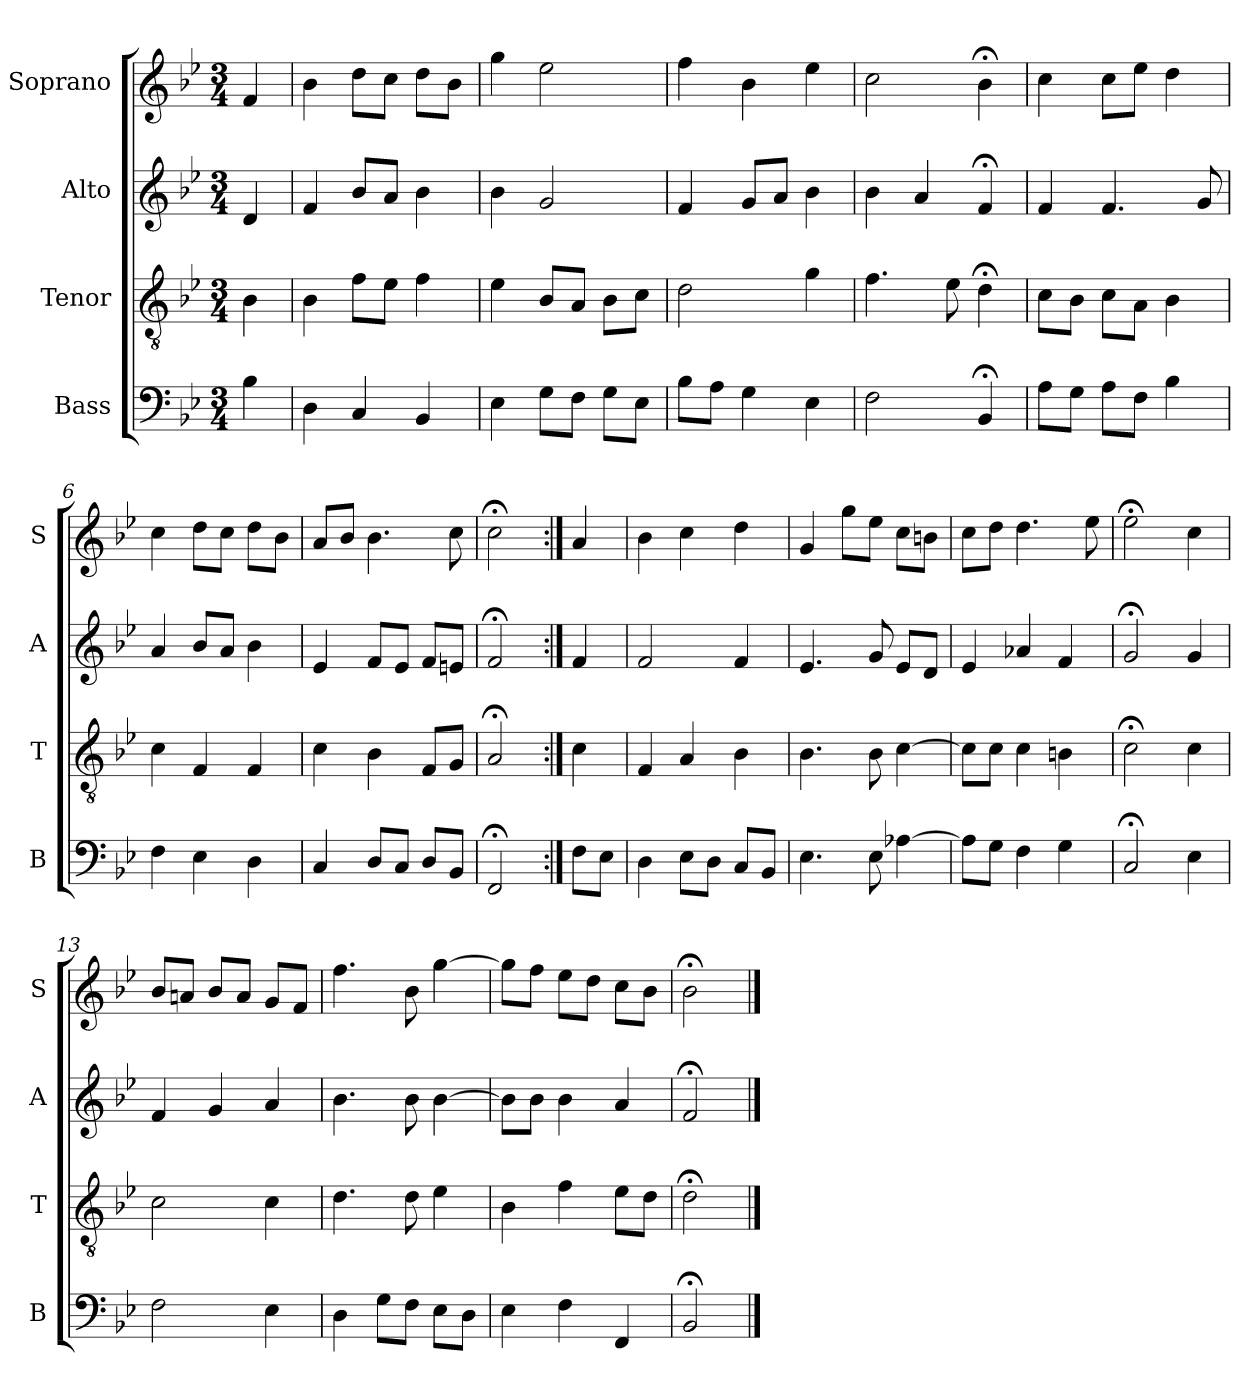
**kern	**kern	**kern	**kern
*part4	*part3	*part2	*part1
*staff4	*staff3	*staff2	*staff1
*I"Bass	*I"Tenor	*I"Alto	*I"Soprano
*I'B	*I'T	*I'A	*I'S
*clefF4	*clefGv2	*clefG2	*clefG2
*k[b-e-]	*k[b-e-]	*k[b-e-]	*k[b-e-]
*B-:	*B-:	*B-:	*B-:
*M3/4	*M3/4	*M3/4	*M3/4
*MM100	*MM100	*MM100	*MM100
=	=	=	=
4B-	4B-	4d	4f
=1	=1	=1	=1
4D	4B-	4f	4b-
4C	8fL	8b-L	8ddL
.	8e-J	8aJ	8ccJ
4BB-	4f	4b-	8ddL
.	.	.	8b-J
=2	=2	=2	=2
4E-	4e-	4b-	4gg
8GL	8B-L	2g	2ee-
8FJ	8AJ	.	.
8GL	8B-L	.	.
8E-J	8cJ	.	.
=3	=3	=3	=3
8B-L	2d	4f	4ff
8AJ	.	.	.
4G	.	8gL	4b-
.	.	8aJ	.
4E-	4g	4b-	4ee-
=4	=4	=4	=4
2F	4.f	4b-	2cc
.	.	4a	.
.	8e-	.	.
4BB-;<	4d;<	4f;<	4b-;<
=5	=5	=5	=5
8AL	8cL	4f	4cc
8GJ	8B-J	.	.
8AL	8cL	4.f	8ccL
8FJ	8AJ	.	8ee-J
4B-	4B-	.	4dd
.	.	8g	.
=6	=6	=6	=6
4F	4c	4a	4cc
4E-	4F	8b-L	8ddL
.	.	8aJ	8ccJ
4D	4F	4b-	8ddL
.	.	.	8b-J
=7	=7	=7	=7
4C	4c	4e-	8aL
.	.	.	8b-J
8DL	4B-	8fL	4.b-
8CJ	.	8e-J	.
8DL	8FL	8fL	.
8BB-J	8GJ	8enJ	8cc
=8	=8	=8	=8
2FF;<	2A;<	2f;<	2cc;<
=:|!	=:|!	=:|!	=:|!
8FL	4c	4f	4a
8E-J	.	.	.
=9	=9	=9	=9
4D	4F	2f	4b-
8E-L	4A	.	4cc
8DJ	.	.	.
8CL	4B-	4f	4dd
8BB-J	.	.	.
=10	=10	=10	=10
4.E-	4.B-	4.e-	4g
.	.	.	8ggL
8E-	8B-	8g	8ee-J
[4A-X	[4c	8e-L	8ccL
.	.	8dJ	8bnJ
=11	=11	=11	=11
8A-L]	8cL]	4e-	8ccL
8GJ	8cJ	.	8ddJ
4F	4c	4a-X	4.dd
4G	4Bn	4f	.
.	.	.	8ee-
=12	=12	=12	=12
2C;<	2c;<	2g;<	2ee-;<
4E-	4c	4g	4cc
=13	=13	=13	=13
2F	2c	4f	8b-L
.	.	.	8anJ
.	.	4g	8b-L
.	.	.	8aJ
4E-	4c	4a	8gL
.	.	.	8fJ
=14	=14	=14	=14
4D	4.d	4.b-	4.ff
8GL	.	.	.
8FJ	8d	8b-	8b-
8E-L	4e-	[4b-	[4gg
8DJ	.	.	.
=15	=15	=15	=15
4E-	4B-	8b-L]	8ggL]
.	.	8b-J	8ffJ
4F	4f	4b-	8ee-L
.	.	.	8ddJ
4FF	8e-L	4a	8ccL
.	8dJ	.	8b-J
=16	=16	=16	=16
2BB-;<	2d;<	2f;<	2b-;<
==	==	==	==
*-	*-	*-	*-
